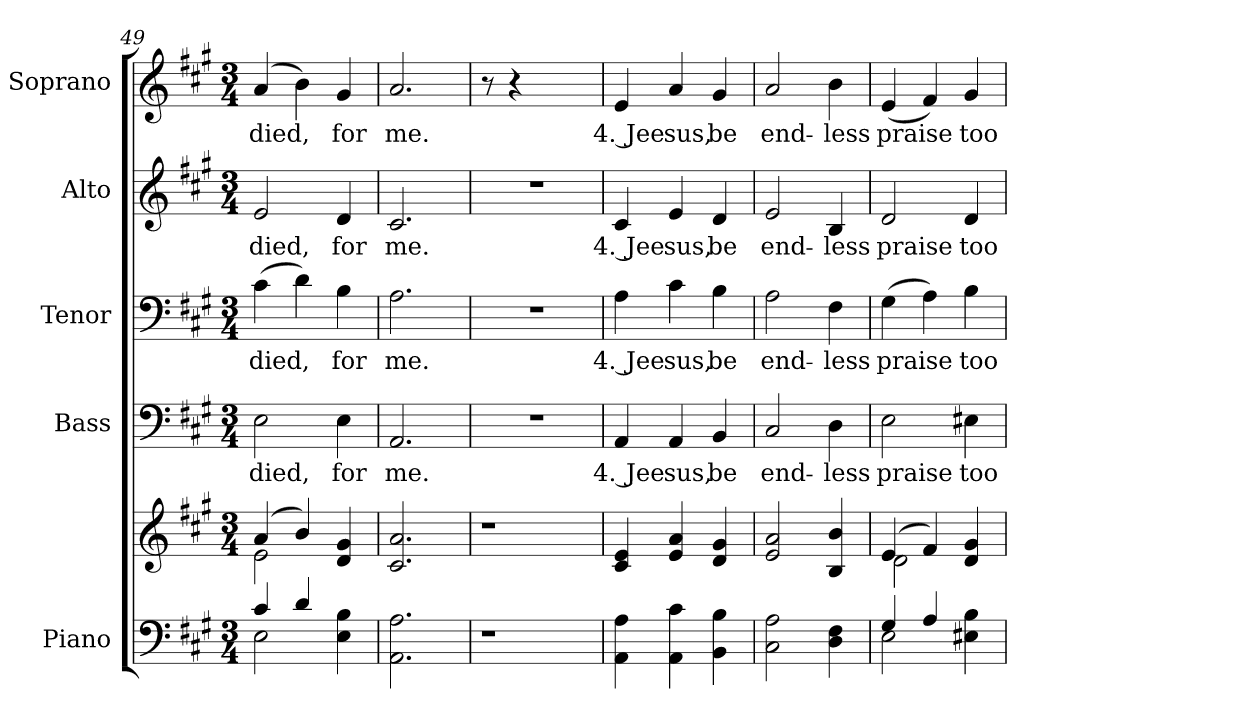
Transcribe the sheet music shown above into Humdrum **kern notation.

**kern	**kern	**kern	**text	**kern	**text	**kern	**text	**kern	**text
*part5	*part5	*part4	*part4	*part3	*part3	*part2	*part2	*part1	*part1
*staff6	*staff5	*staff4	*staff4	*staff3	*staff3	*staff2	*staff2	*staff1	*staff1
*I"Piano	*	*I"Bass	*	*I"Tenor	*	*I"Alto	*	*I"Soprano	*
*I'Pno.	*	*I'B.	*	*I'T.	*	*I'A.	*	*I'S.	*
!!LO:PB:g=z
*clefF4	*clefG2	*clefF4	*	*clefF4	*	*clefG2	*	*clefG2	*
*k[f#c#g#]	*k[f#c#g#]	*k[f#c#g#]	*	*k[f#c#g#]	*	*k[f#c#g#]	*	*k[f#c#g#]	*
*A:	*A:	*A:	*	*A:	*	*A:	*	*A:	*
*M3/4	*M3/4	*M3/4	*	*M3/4	*	*M3/4	*	*M3/4	*
=49	=49	=49	=49	=49	=49	=49	=49	=49	=49
*^	*^	*	*	*	*	*	*	*	*
!	!	!	!	!	!LO:LY:b:color=#000000	!	!	!	!	!	!
!	!	!	!	!	!	!	!LO:LY:b:color=#000000	!	!	!	!
!	!	!	!	!	!	!	!	!	!LO:LY:b:color=#000000	!	!
!	!	!	!	!	!	!	!	!	!	!	!LO:LY:b:color=#000000
4c#i/	2Ei\	(4ai/	2ei\	2Ei\	died,	(4c#i\	died,	2ei/	died,	(4ai/	died,
4di/	.	4bi/)	.	.	.	4di\)	.	.	.	4bi\)	.
!	!	!	!	!	!LO:LY:b:color=#000000	!	!	!	!	!	!
!	!	!	!	!	!	!	!LO:LY:b:color=#000000	!	!	!	!
!	!	!	!	!	!	!	!	!	!LO:LY:b:color=#000000	!	!
!	!	!	!	!	!	!	!	!	!	!	!LO:LY:b:color=#000000
4Ei\ 4Bi	4ryy	4di/ 4g#i	4ryy	4Ei\	for	4Bi\	for	4di/	for	4g#i/	for
*v	*v	*	*	*	*	*	*	*	*	*	*
*	*v	*v	*	*	*	*	*	*	*	*
=50	=50	=50	=50	=50	=50	=50	=50	=50	=50
*^	*^	*	*	*	*	*	*	*	*
!	!	!	!	!	!LO:LY:b:color=#000000	!	!	!	!	!	!
*v	*v	*	*	*	*	*	*	*	*	*	*
*	*v	*v	*	*	*	*	*	*	*	*
*^	*^	*	*	*	*	*	*	*	*
!	!	!	!	!	!	!	!LO:LY:b:color=#000000	!	!	!	!
*v	*v	*	*	*	*	*	*	*	*	*	*
*	*v	*v	*	*	*	*	*	*	*	*
*^	*^	*	*	*	*	*	*	*	*
!	!	!	!	!	!	!	!	!	!LO:LY:b:color=#000000	!	!
*v	*v	*	*	*	*	*	*	*	*	*	*
*	*v	*v	*	*	*	*	*	*	*	*
*^	*^	*	*	*	*	*	*	*	*
!	!	!	!	!	!	!	!	!	!	!	!LO:LY:b:color=#000000
*v	*v	*	*	*	*	*	*	*	*	*	*
*	*v	*v	*	*	*	*	*	*	*	*
2.AAi\ 2.Ai	2.c#i/ 2.ai	2.AAi/	me.	2.Ai\	me.	2.c#i/	me.	2.ai/	me.
=51	=51	=51	=51	=51	=51	=51	=51	=51	=51
!LO:N:vis=1	!LO:N:vis=1	!LO:N:vis=1	!	!LO:N:vis=1	!	!LO:N:vis=1	!	!	!
4.r	4.r	2.r	.	2.r	.	2.r	.	8r	.
.	.	.	.	.	.	.	.	4r	.
4.ryy	4.ryy	.	.	.	.	.	.	4.ryy	.
=52	=52	=52	=52	=52	=52	=52	=52	=52	=52
!	!	!	!LO:LY:b:color=#000000	!	!	!	!	!	!
!	!	!	!	!	!LO:LY:b:color=#000000	!	!	!	!
!	!	!	!	!	!	!	!LO:LY:b:color=#000000	!	!
!	!	!	!	!	!	!	!	!	!LO:LY:b:color=#000000
4AAi\ 4Ai	4c#i/ 4ei	4AAi/	4. Jee	4Ai\	4. Jee	4c#i/	4. Jee	4ei/	4. Jee
!	!	!	!LO:LY:b:color=#000000	!	!	!	!	!	!
!	!	!	!	!	!LO:LY:b:color=#000000	!	!	!	!
!	!	!	!	!	!	!	!LO:LY:b:color=#000000	!	!
!	!	!	!	!	!	!	!	!	!LO:LY:b:color=#000000
4AAi\ 4c#i	4ei/ 4ai	4AAi/	sus,	4c#i\	sus,	4ei/	sus,	4ai/	sus,
!	!	!	!LO:LY:b:color=#000000	!	!	!	!	!	!
!	!	!	!	!	!LO:LY:b:color=#000000	!	!	!	!
!	!	!	!	!	!	!	!LO:LY:b:color=#000000	!	!
!	!	!	!	!	!	!	!	!	!LO:LY:b:color=#000000
4BBi\ 4Bi	4di/ 4g#i	4BBi/	be	4Bi\	be	4di/	be	4g#i/	be
!!LO:PB:g=z
=53	=53	=53	=53	=53	=53	=53	=53	=53	=53
!	!	!	!LO:LY:b:color=#000000	!	!	!	!	!	!
!	!	!	!	!	!LO:LY:b:color=#000000	!	!	!	!
!	!	!	!	!	!	!	!LO:LY:b:color=#000000	!	!
!	!	!	!	!	!	!	!	!	!LO:LY:b:color=#000000
2C#i\ 2Ai	2ei/ 2ai	2C#i/	end-	2Ai\	end-	2ei/	end-	2ai/	end-
!	!	!	!LO:LY:b:color=#000000	!	!	!	!	!	!
!	!	!	!	!	!LO:LY:b:color=#000000	!	!	!	!
!	!	!	!	!	!	!	!LO:LY:b:color=#000000	!	!
!	!	!	!	!	!	!	!	!	!LO:LY:b:color=#000000
4Di\ 4F#i	4Bi/ 4bi	4Di\	-less	4F#i\	-less	4Bi/	-less	4bi\	-less
=54	=54	=54	=54	=54	=54	=54	=54	=54	=54
*^	*^	*	*	*	*	*	*	*	*
!	!	!	!	!	!LO:LY:b:color=#000000	!	!	!	!	!	!
!	!	!	!	!	!	!	!LO:LY:b:color=#000000	!	!	!	!
!	!	!	!	!	!	!	!	!	!LO:LY:b:color=#000000	!	!
!	!	!	!	!	!	!	!	!	!	!	!LO:LY:b:color=#000000
4G#i/	2Ei\	(4ei/	2di\	2Ei\	praise	(4G#i\	praise	2di/	praise	(4ei/	praise
4Ai/	.	4f#i/)	.	.	.	4Ai\)	.	.	.	4f#i/)	.
!	!	!	!	!	!LO:LY:b:color=#000000	!	!	!	!	!	!
!	!	!	!	!	!	!	!LO:LY:b:color=#000000	!	!	!	!
!	!	!	!	!	!	!	!	!	!LO:LY:b:color=#000000	!	!
!	!	!	!	!	!	!	!	!	!	!	!LO:LY:b:color=#000000
4E#Xi\ 4Bi	4ryy	4di/ 4g#i	4ryy	4E#Xi\	too	4Bi\	too	4di/	too	4g#i/	too
*v	*v	*	*	*	*	*	*	*	*	*	*
*	*v	*v	*	*	*	*	*	*	*	*
=	=	=	=	=	=	=	=	=	=
*-	*-	*-	*-	*-	*-	*-	*-	*-	*-
